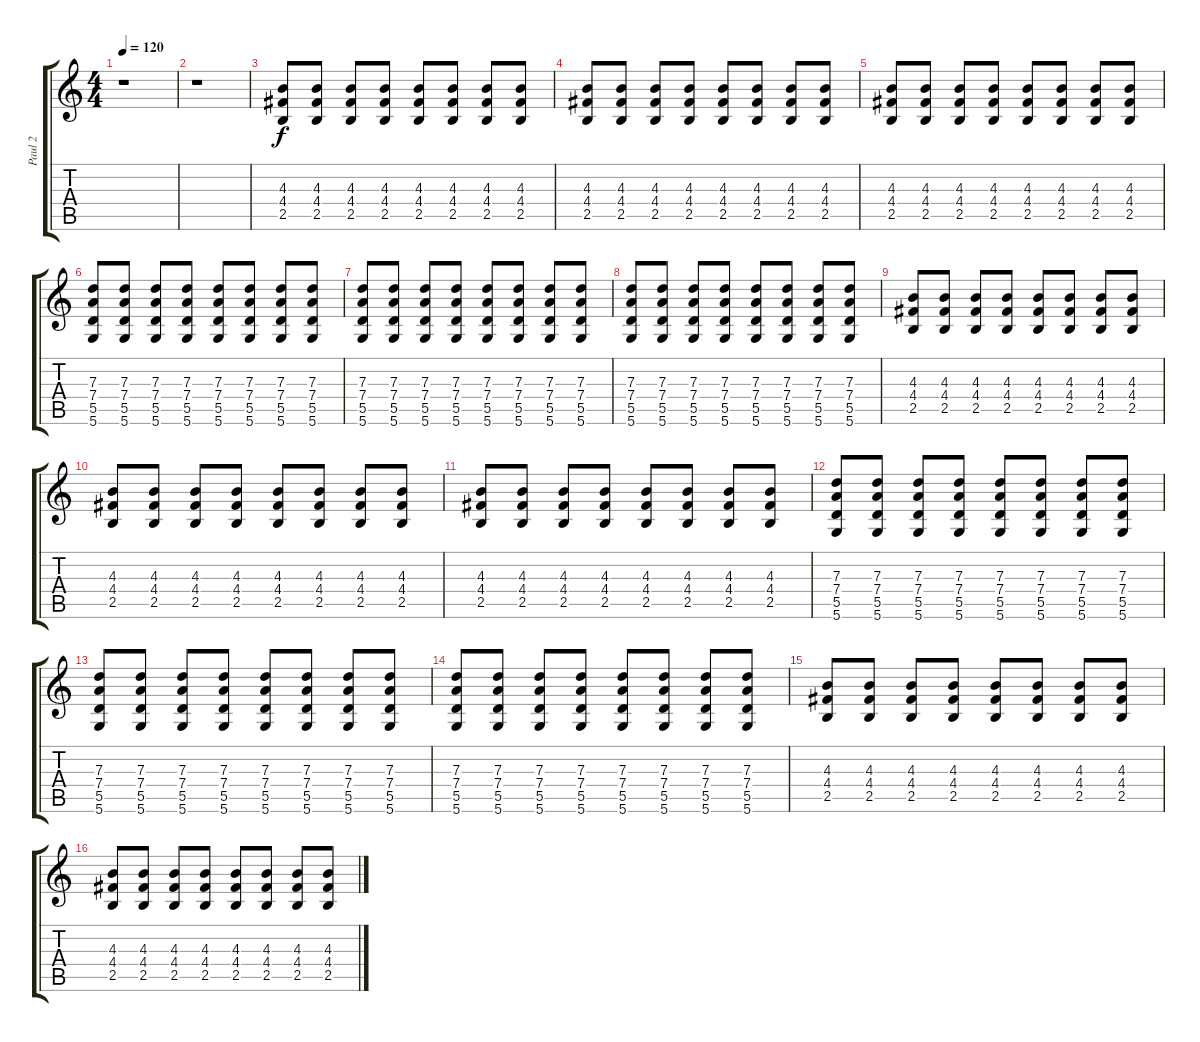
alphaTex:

\track ("Paul 2" "Paul 2") {instrument electricguitarmuted}
\staff {score tabs}
\tuning (E4 B3 G3 D3 A2 D2) {hide}
\ts (4 4)
\tempo 120
\clef g2
\ks c
r.1{dy f} |
r.1 |
(4.3 4.4 2.5).8 (4.3 4.4 2.5).8 (4.3 4.4 2.5).8 (4.3 4.4 2.5).8 (4.3 4.4 2.5).8 (4.3 4.4 2.5).8 (4.3 4.4 2.5).8 (4.3 4.4 2.5).8 |
(4.3 4.4 2.5).8 (4.3 4.4 2.5).8 (4.3 4.4 2.5).8 (4.3 4.4 2.5).8 (4.3 4.4 2.5).8 (4.3 4.4 2.5).8 (4.3 4.4 2.5).8 (4.3 4.4 2.5).8 |
(4.3 4.4 2.5).8 (4.3 4.4 2.5).8 (4.3 4.4 2.5).8 (4.3 4.4 2.5).8 (4.3 4.4 2.5).8 (4.3 4.4 2.5).8 (4.3 4.4 2.5).8 (4.3 4.4 2.5).8 |
(7.3 7.4 5.5 5.6).8 (7.3 7.4 5.5 5.6).8 (7.3 7.4 5.5 5.6).8 (7.3 7.4 5.5 5.6).8 (7.3 7.4 5.5 5.6).8 (7.3 7.4 5.5 5.6).8 (7.3 7.4 5.5 5.6).8 (7.3 7.4 5.5 5.6).8 |
(7.3 7.4 5.5 5.6).8 (7.3 7.4 5.5 5.6).8 (7.3 7.4 5.5 5.6).8 (7.3 7.4 5.5 5.6).8 (7.3 7.4 5.5 5.6).8 (7.3 7.4 5.5 5.6).8 (7.3 7.4 5.5 5.6).8 (7.3 7.4 5.5 5.6).8 |
(7.3 7.4 5.5 5.6).8 (7.3 7.4 5.5 5.6).8 (7.3 7.4 5.5 5.6).8 (7.3 7.4 5.5 5.6).8 (7.3 7.4 5.5 5.6).8 (7.3 7.4 5.5 5.6).8 (7.3 7.4 5.5 5.6).8 (7.3 7.4 5.5 5.6).8 |
(4.3 4.4 2.5).8 (4.3 4.4 2.5).8 (4.3 4.4 2.5).8 (4.3 4.4 2.5).8 (4.3 4.4 2.5).8 (4.3 4.4 2.5).8 (4.3 4.4 2.5).8 (4.3 4.4 2.5).8 |
(4.3 4.4 2.5).8 (4.3 4.4 2.5).8 (4.3 4.4 2.5).8 (4.3 4.4 2.5).8 (4.3 4.4 2.5).8 (4.3 4.4 2.5).8 (4.3 4.4 2.5).8 (4.3 4.4 2.5).8 |
(4.3 4.4 2.5).8 (4.3 4.4 2.5).8 (4.3 4.4 2.5).8 (4.3 4.4 2.5).8 (4.3 4.4 2.5).8 (4.3 4.4 2.5).8 (4.3 4.4 2.5).8 (4.3 4.4 2.5).8 |
(7.3 7.4 5.5 5.6).8 (7.3 7.4 5.5 5.6).8 (7.3 7.4 5.5 5.6).8 (7.3 7.4 5.5 5.6).8 (7.3 7.4 5.5 5.6).8 (7.3 7.4 5.5 5.6).8 (7.3 7.4 5.5 5.6).8 (7.3 7.4 5.5 5.6).8 |
(7.3 7.4 5.5 5.6).8 (7.3 7.4 5.5 5.6).8 (7.3 7.4 5.5 5.6).8 (7.3 7.4 5.5 5.6).8 (7.3 7.4 5.5 5.6).8 (7.3 7.4 5.5 5.6).8 (7.3 7.4 5.5 5.6).8 (7.3 7.4 5.5 5.6).8 |
(7.3 7.4 5.5 5.6).8 (7.3 7.4 5.5 5.6).8 (7.3 7.4 5.5 5.6).8 (7.3 7.4 5.5 5.6).8 (7.3 7.4 5.5 5.6).8 (7.3 7.4 5.5 5.6).8 (7.3 7.4 5.5 5.6).8 (7.3 7.4 5.5 5.6).8 |
(4.3 4.4 2.5).8 (4.3 4.4 2.5).8 (4.3 4.4 2.5).8 (4.3 4.4 2.5).8 (4.3 4.4 2.5).8 (4.3 4.4 2.5).8 (4.3 4.4 2.5).8 (4.3 4.4 2.5).8 |
(4.3 4.4 2.5).8 (4.3 4.4 2.5).8 (4.3 4.4 2.5).8 (4.3 4.4 2.5).8 (4.3 4.4 2.5).8 (4.3 4.4 2.5).8 (4.3 4.4 2.5).8 (4.3 4.4 2.5).8
